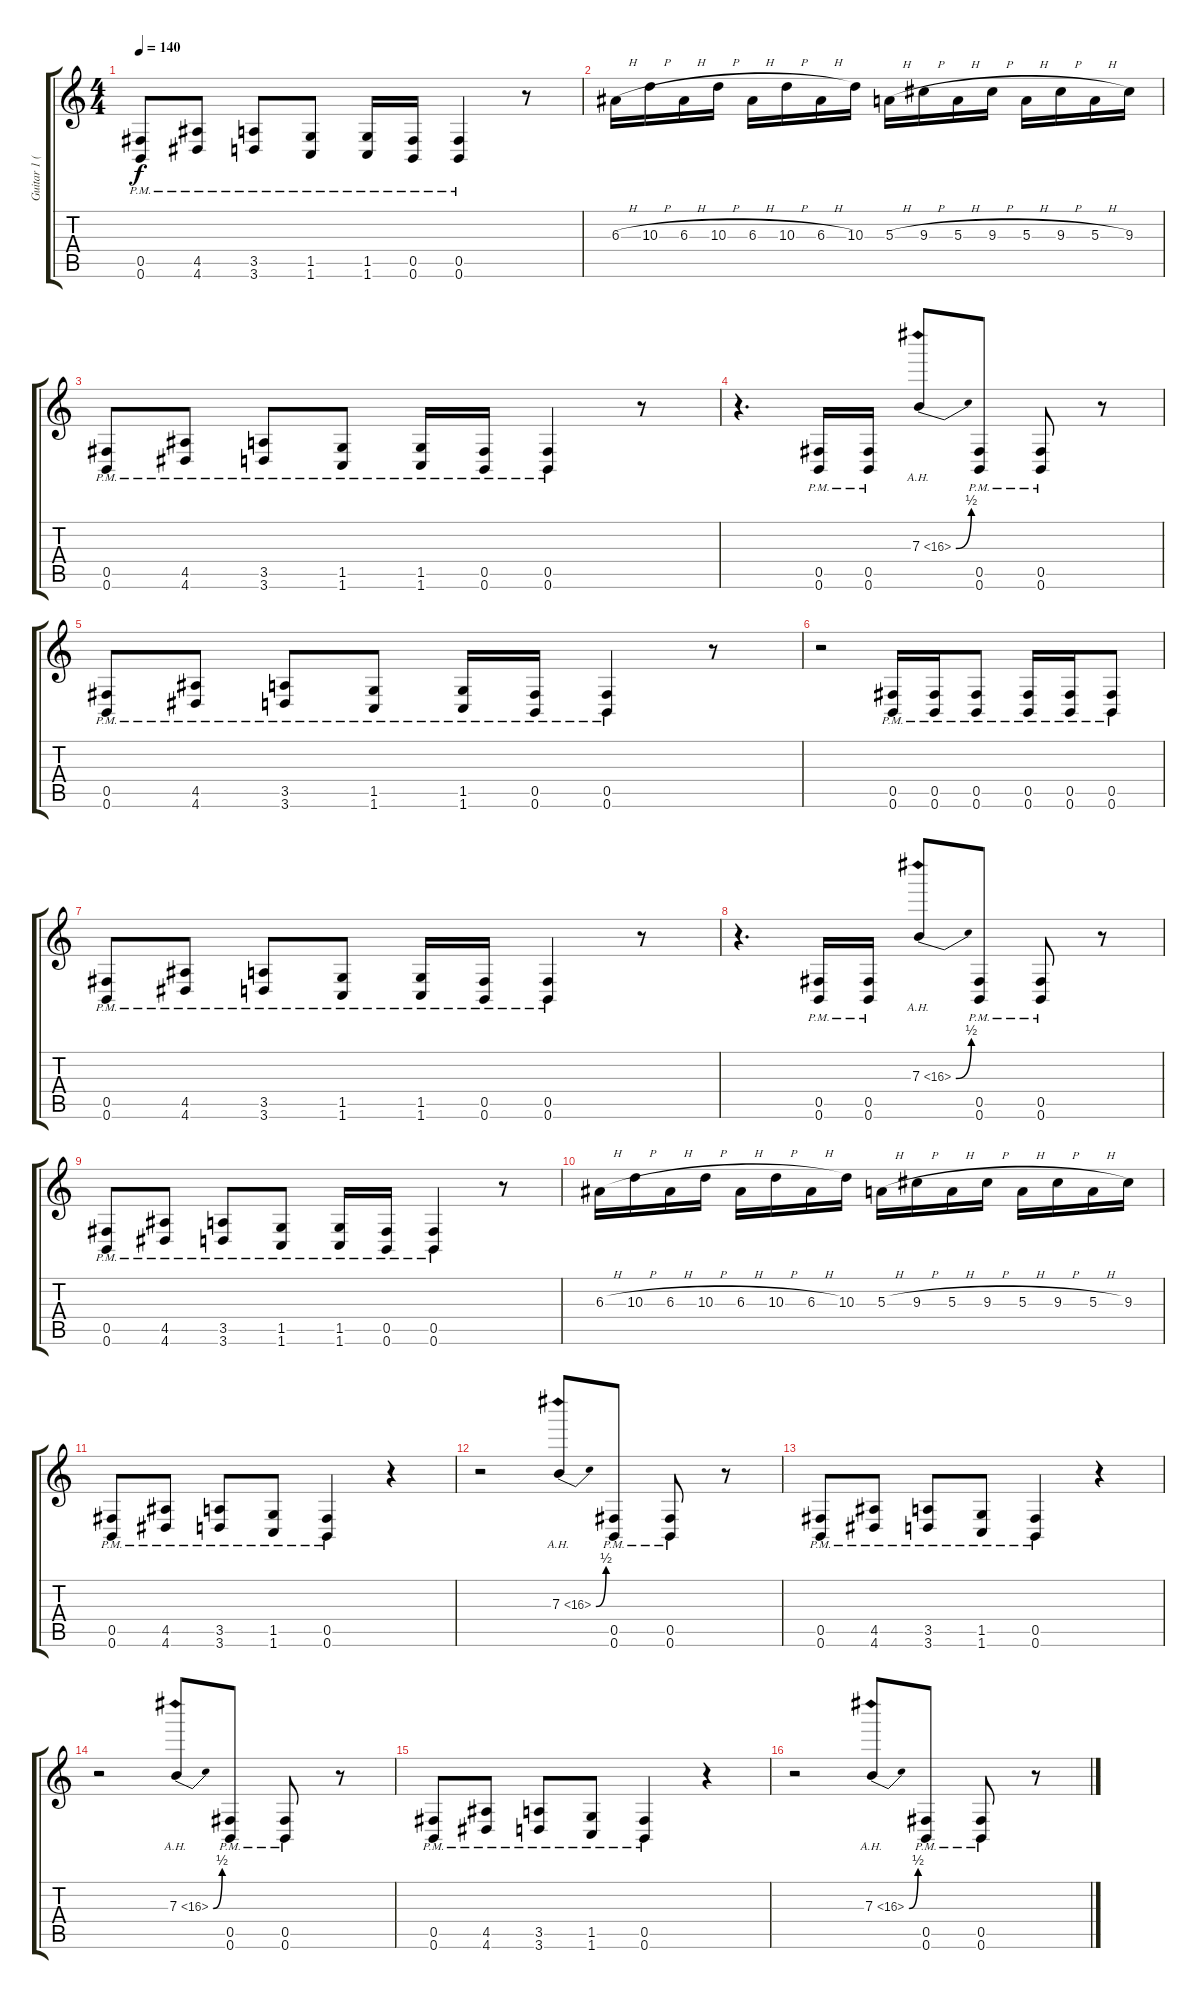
\track ("Guitar 1 (Right)" "Guitar 1 (") {instrument distortionguitar}
\staff {score tabs}
\tuning (Db4 Ab3 E3 B2 Gb2 B1) {hide}
\ts (4 4)
\tempo 140
\clef g2
\ks c
(0.5{pm} 0.6{pm}).8{dy f} (4.5{pm} 4.6{pm}).8 (3.5{pm} 3.6{pm}).8 (1.5{pm} 1.6{pm}).8 (1.5{pm} 1.6{pm}).16 (0.5{pm} 0.6{pm}).16 (0.5{pm} 0.6{pm}).4 r.8 |
6.3{h}.16 10.3{h}.16 6.3{h}.16 10.3{h}.16 6.3{h}.16 10.3{h}.16 6.3{h}.16 10.3.16 5.3{h}.16 9.3{h}.16 5.3{h}.16 9.3{h}.16 5.3{h}.16 9.3{h}.16 5.3{h}.16 9.3.16 |
(0.5{pm} 0.6{pm}).8 (4.5{pm} 4.6{pm}).8 (3.5{pm} 3.6{pm}).8 (1.5{pm} 1.6{pm}).8 (1.5{pm} 1.6{pm}).16 (0.5{pm} 0.6{pm}).16 (0.5{pm} 0.6{pm}).4 r.8 |
r.4{d} (0.5 0.6{pm}).16 (0.5 0.6{pm}).16 7.3{be (bend 0 0 60 2) ah 9}.8 (0.5 0.6{pm}).8 (0.5 0.6{pm}).8 r.8 |
(0.5{pm} 0.6{pm}).8 (4.5{pm} 4.6{pm}).8 (3.5{pm} 3.6{pm}).8 (1.5{pm} 1.6{pm}).8 (1.5{pm} 1.6{pm}).16 (0.5{pm} 0.6{pm}).16 (0.5{pm} 0.6{pm}).4 r.8 |
r.2 (0.5 0.6{pm}).16 (0.5 0.6{pm}).16 (0.5 0.6{pm}).8 (0.5 0.6{pm}).16 (0.5 0.6{pm}).16 (0.5 0.6{pm}).8 |
(0.5{pm} 0.6{pm}).8 (4.5{pm} 4.6{pm}).8 (3.5{pm} 3.6{pm}).8 (1.5{pm} 1.6{pm}).8 (1.5{pm} 1.6{pm}).16 (0.5{pm} 0.6{pm}).16 (0.5{pm} 0.6{pm}).4 r.8 |
r.4{d} (0.5 0.6{pm}).16 (0.5 0.6{pm}).16 7.3{be (bend 0 0 60 2) ah 9}.8 (0.5 0.6{pm}).8 (0.5 0.6{pm}).8 r.8 |
(0.5{pm} 0.6{pm}).8 (4.5{pm} 4.6{pm}).8 (3.5{pm} 3.6{pm}).8 (1.5{pm} 1.6{pm}).8 (1.5{pm} 1.6{pm}).16 (0.5{pm} 0.6{pm}).16 (0.5{pm} 0.6{pm}).4 r.8 |
6.3{h}.16 10.3{h}.16 6.3{h}.16 10.3{h}.16 6.3{h}.16 10.3{h}.16 6.3{h}.16 10.3.16 5.3{h}.16 9.3{h}.16 5.3{h}.16 9.3{h}.16 5.3{h}.16 9.3{h}.16 5.3{h}.16 9.3.16 |
(0.5{pm} 0.6{pm}).8 (4.5{pm} 4.6{pm}).8 (3.5{pm} 3.6{pm}).8 (1.5{pm} 1.6{pm}).8 (0.5{pm} 0.6).4 r.4 |
r.2 7.3{be (bend 0 0 60 2) ah 9}.8 (0.5 0.6{pm}).8 (0.5 0.6{pm}).8 r.8 |
(0.5{pm} 0.6{pm}).8 (4.5{pm} 4.6{pm}).8 (3.5{pm} 3.6{pm}).8 (1.5{pm} 1.6{pm}).8 (0.5{pm} 0.6).4 r.4 |
r.2 7.3{be (bend 0 0 60 2) ah 9}.8 (0.5 0.6{pm}).8 (0.5 0.6{pm}).8 r.8 |
(0.5{pm} 0.6{pm}).8 (4.5{pm} 4.6{pm}).8 (3.5{pm} 3.6{pm}).8 (1.5{pm} 1.6{pm}).8 (0.5{pm} 0.6).4 r.4 |
r.2 7.3{be (bend 0 0 60 2) ah 9}.8 (0.5 0.6{pm}).8 (0.5 0.6{pm}).8 r.8
